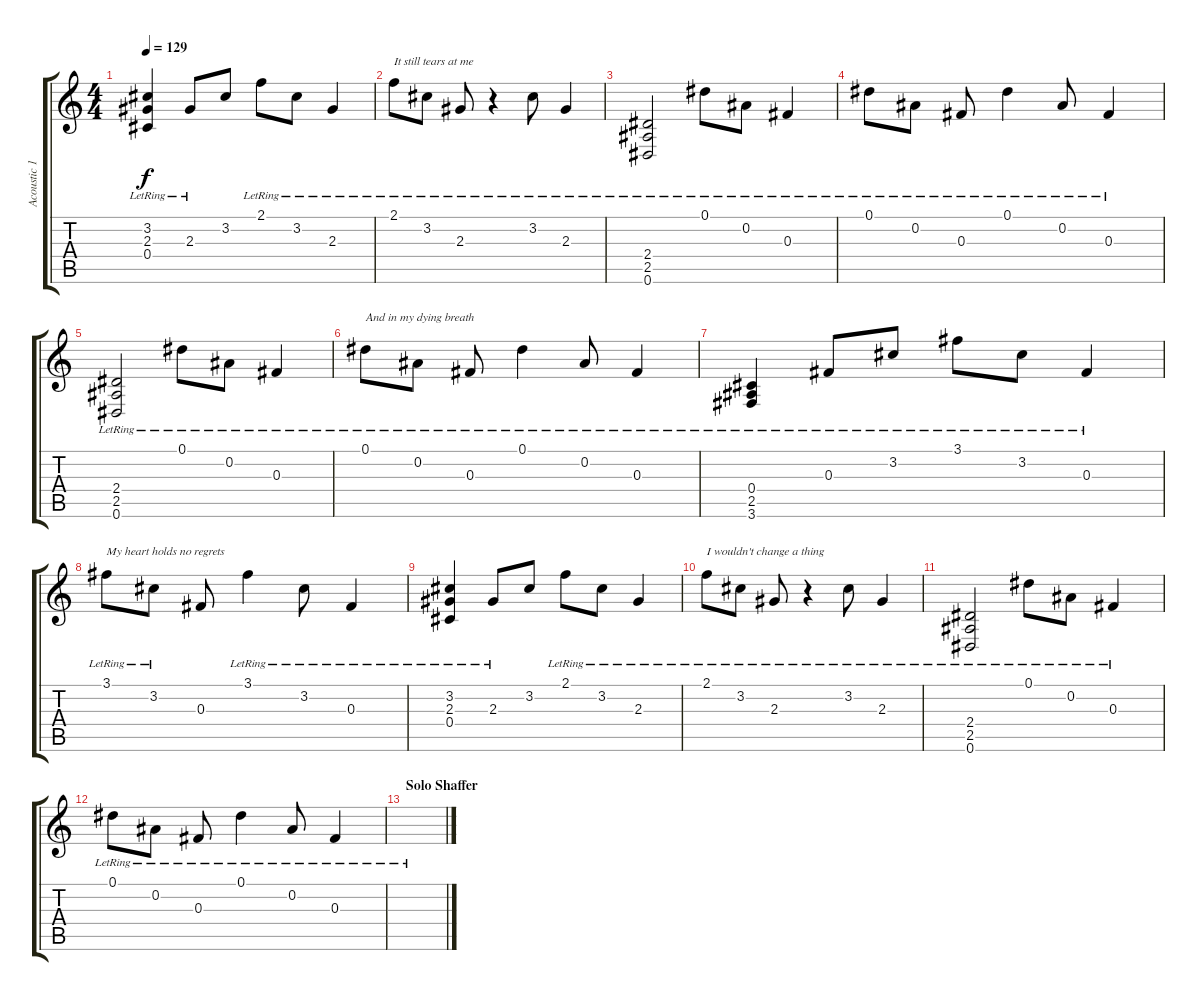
\track ("Acoustic 1" "Acoustic 1") {instrument electricguitarclean}
\staff {score tabs}
\tuning (Eb4 Bb3 Gb3 Db3 Ab2 Eb2) {hide}
\ts (4 4)
\tempo 129
\clef g2
\ks c
(3.2{lr} 2.3{lr} 0.4{lr}).4{dy f} 2.3{lr}.8 3.2.8 2.1{lr}.8 3.2{lr}.8 2.3{lr}.4 |
2.1{lr}.8{txt "It still tears at me"} 3.2{lr}.8 2.3{lr}.8 r.4 3.2{lr}.8 2.3{lr}.4 |
(2.4{lr} 2.5{lr} 0.6{lr}).2 0.1{lr}.8 0.2{lr}.8 0.3{lr}.4 |
0.1{lr}.8 0.2{lr}.8 0.3{lr}.8 0.1{lr}.4 0.2{lr}.8 0.3{lr}.4 |
(2.4{lr} 2.5{lr} 0.6{lr}).2 0.1{lr}.8 0.2{lr}.8 0.3{lr}.4 |
0.1{lr}.8{txt "And in my dying breath"} 0.2{lr}.8 0.3{lr}.8 0.1{lr}.4 0.2{lr}.8 0.3{lr}.4 |
(0.4{lr} 2.5{lr} 3.6{lr}).4 0.3{lr}.8 3.2{lr}.8 3.1{lr}.8 3.2{lr}.8 0.3{lr}.4 |
3.1{lr}.8{txt "My heart holds no regrets"} 3.2{lr}.8 0.3.8 3.1{lr}.4 3.2{lr}.8 0.3{lr}.4 |
(3.2{lr} 2.3{lr} 0.4{lr}).4 2.3{lr}.8 3.2.8 2.1{lr}.8 3.2{lr}.8 2.3{lr}.4 |
2.1{lr}.8{txt "I wouldn't change a thing"} 3.2{lr}.8 2.3{lr}.8 r.4 3.2{lr}.8 2.3{lr}.4 |
(2.4{lr} 2.5{lr} 0.6{lr}).2 0.1{lr}.8 0.2{lr}.8 0.3{lr}.4 |
0.1{lr}.8 0.2{lr}.8 0.3{lr}.8 0.1{lr}.4 0.2{lr}.8 0.3{lr}.4 |
\section ("" "Solo Shaffer")
